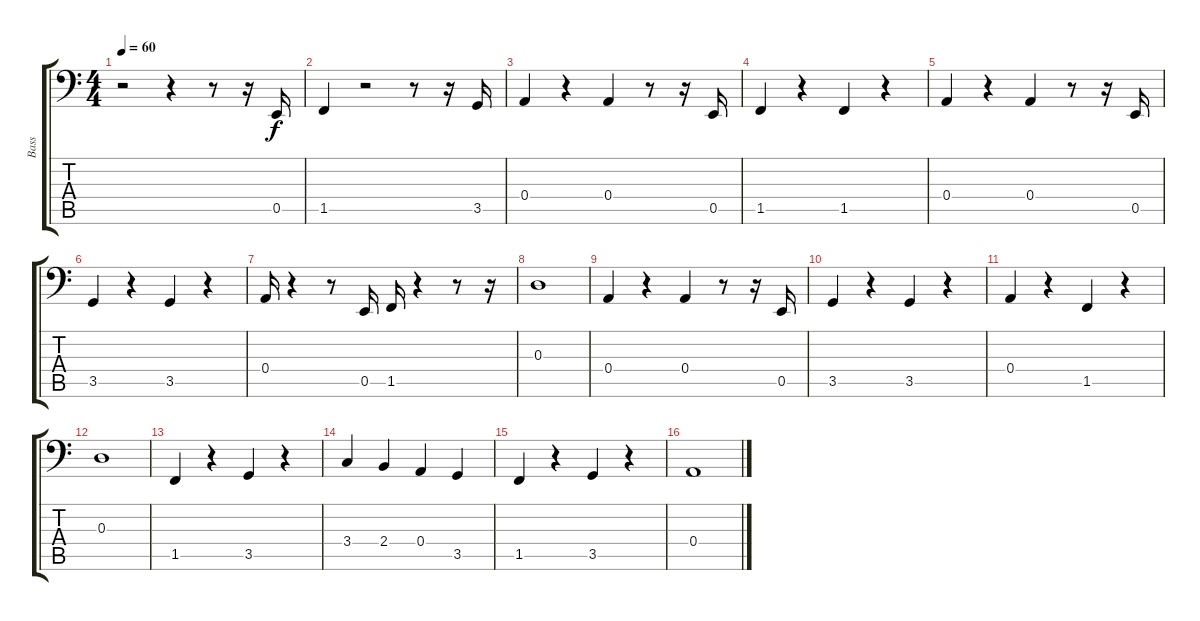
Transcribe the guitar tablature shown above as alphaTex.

\track ("Bass" "Bass") {instrument electricbassfinger}
\staff {score tabs}
\tuning (C3 G2 D2 A1 E1 B0) {hide}
\ts (4 4)
\tempo 60
\clef f4
\ks c
r.2{dy f instrument electricbassfinger} r.4 r.8 r.16 0.5.16 |
1.5.4 r.2 r.8 r.16 3.5.16 |
0.4.4 r.4 0.4.4 r.8 r.16 0.5.16 |
1.5.4 r.4 1.5.4 r.4 |
0.4.4 r.4 0.4.4 r.8 r.16 0.5.16 |
3.5.4 r.4 3.5.4 r.4 |
0.4.16 r.4 r.8 0.5.16 1.5.16 r.4 r.8 r.16 |
0.3.1 |
0.4.4 r.4 0.4.4 r.8 r.16 0.5.16 |
3.5.4 r.4 3.5.4 r.4 |
0.4.4 r.4 1.5.4 r.4 |
0.3.1 |
1.5.4 r.4 3.5.4 r.4 |
3.4.4 2.4.4 0.4.4 3.5.4 |
1.5.4 r.4 3.5.4 r.4 |
0.4.1
